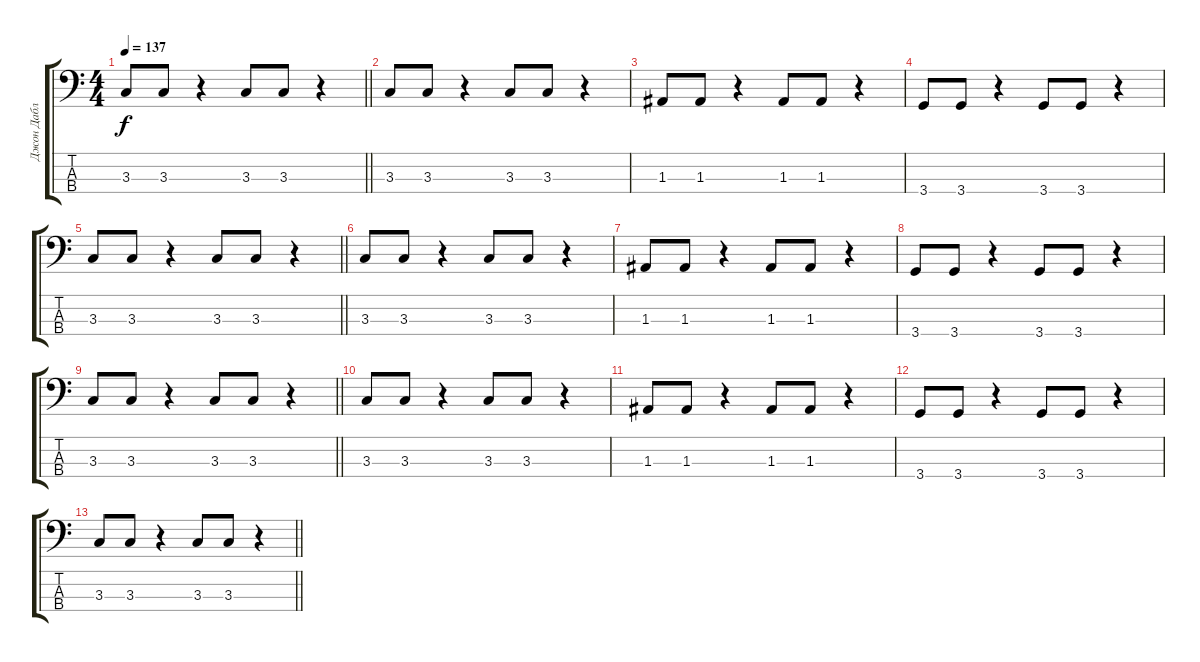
\track ("Джон Дабл" "Джон Дабл") {instrument electricbassfinger}
\staff {score tabs}
\tuning (G2 D2 A1 E1) {hide}
\ts (4 4)
\tempo 137
\clef f4
\barLineRight lightlight
\ks c
3.3.8{dy f} 3.3.8 r.4 3.3.8 3.3.8 r.4 |
3.3.8 3.3.8 r.4 3.3.8 3.3.8 r.4 |
1.3.8 1.3.8 r.4 1.3.8 1.3.8 r.4 |
3.4.8 3.4.8 r.4 3.4.8 3.4.8 r.4 |
\barLineRight lightlight
3.3.8 3.3.8 r.4 3.3.8 3.3.8 r.4 |
3.3.8 3.3.8 r.4 3.3.8 3.3.8 r.4 |
1.3.8 1.3.8 r.4 1.3.8 1.3.8 r.4 |
3.4.8 3.4.8 r.4 3.4.8 3.4.8 r.4 |
\barLineRight lightlight
3.3.8 3.3.8 r.4 3.3.8 3.3.8 r.4 |
3.3.8 3.3.8 r.4 3.3.8 3.3.8 r.4 |
1.3.8 1.3.8 r.4 1.3.8 1.3.8 r.4 |
3.4.8 3.4.8 r.4 3.4.8 3.4.8 r.4 |
\barLineRight lightlight
3.3.8 3.3.8 r.4 3.3.8 3.3.8 r.4
